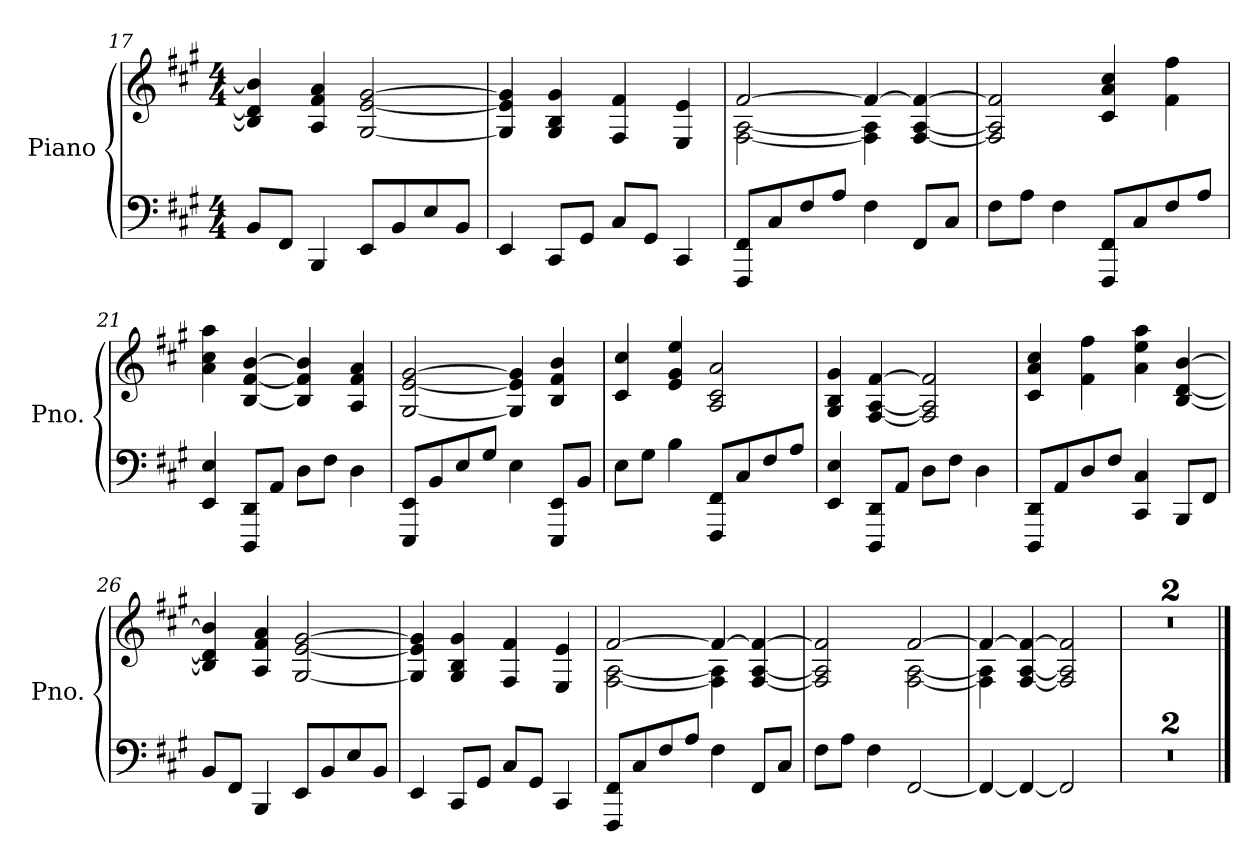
**kern	**kern
*part1	*part1
*staff2	*staff1
*I"Piano	*
*I'Pno.	*
*clefF4	*clefG2
*k[f#c#g#]	*k[f#c#g#]
*M4/4	*M4/4
=17	=17
8BB/L	4B/] 4d/] 4b/]
8FF#/J	.
4BBB/	4A/ 4f#/ 4a/
8EE/L	[2G#/ [2e/ [2g#/
8BB/	.
8E/	.
8BB/J	.
=18	=18
4EE/	4G#/] 4e/] 4g#/]
8CC#/L	4G#/ 4B/ 4g#/
8GG#/J	.
8C#/L	4F#/ 4f#/
8GG#/J	.
4CC#/	4E/ 4e/
=19	=19
*	*^
8FFF#/ 8FF#/L	[2f#/	[2F#\ [2A\
8C#/	.	.
8F#/	.	.
8A/J	.	.
4F#\	4f#/_	4F#\] 4A\]
8FF#/L	[4F#/ [4A/ 4f#/_	4ryy
8C#/J	.	.
*	*v	*v
=20	=20
8F#\L	2F#/] 2A/] 2f#/]
8A\J	.
4F#\	.
8FFF#/ 8FF#/L	4c#/ 4a/ 4cc#/
8C#/	.
8F#/	4f#\ 4ff#\
8A/J	.
!!LO:LB:g=z
=21	=21
4EE/ 4E/	4a\ 4cc#\ 4aa\
8DDD/ 8DD/L	[4B/ [4f#/ [4b/
8AA/J	.
8D\L	4B/] 4f#/] 4b/]
8F#\J	.
4D\	4A/ 4f#/ 4a/
=22	=22
8EEE/ 8EE/L	[2G#/ [2e/ [2g#/
8BB/	.
8E/	.
8G#/J	.
4E\	4G#/] 4e/] 4g#/]
8EEE/ 8EE/L	4B/ 4f#/ 4b/
8BB/J	.
=23	=23
8E\L	4c#/ 4cc#/
8G#\J	.
4B\	4e/ 4g#/ 4ee/
8FFF#/ 8FF#/L	2A/ 2c#/ 2a/
8C#/	.
8F#/	.
8A/J	.
=24	=24
4EE/ 4E/	4G#/ 4B/ 4g#/
8DDD/ 8DD/L	[4F#/ [4A/ [4f#/
8AA/J	.
8D\L	2F#/] 2A/] 2f#/]
8F#\J	.
4D\	.
=25	=25
8DDD/ 8DD/L	4c#/ 4a/ 4cc#/
8AA/	.
8D/	4f#\ 4ff#\
8F#/J	.
4CC#/ 4C#/	4a\ 4ee\ 4aa\
8BBB/L	[4B/ [4d/ [4b/
8FF#/J	.
!!LO:PB:g=z
=26	=26
8BB/L	4B/] 4d/] 4b/]
8FF#/J	.
4BBB/	4A/ 4f#/ 4a/
8EE/L	[2G#/ [2e/ [2g#/
8BB/	.
8E/	.
8BB/J	.
=27	=27
4EE/	4G#/] 4e/] 4g#/]
8CC#/L	4G#/ 4B/ 4g#/
8GG#/J	.
8C#/L	4F#/ 4f#/
8GG#/J	.
4CC#/	4E/ 4e/
=28	=28
*	*^
8FFF#/ 8FF#/L	[2f#/	[2F#\ [2A\
8C#/	.	.
8F#/	.	.
8A/J	.	.
4F#\	4f#/_	4F#\] 4A\]
8FF#/L	[4F#/ [4A/ 4f#/_	4ryy
8C#/J	.	.
=29	=29	=29
8F#\L	2F#/] 2A/] 2f#/]	2ryy
8A\J	.	.
4F#\	.	.
[2FF#/	[2f#/	[2F#\ [2A\
=30	=30	=30
4FF#/_	4f#/_	4F#\] 4A\]
4FF#/_	[4F#/ [4A/ 4f#/_	2.ryy
2FF#/]	2F#/] 2A/] 2f#/]	.
*	*v	*v
=31	=31
1r	1r
=32	=32
1r	1r
==	==
*-	*-
